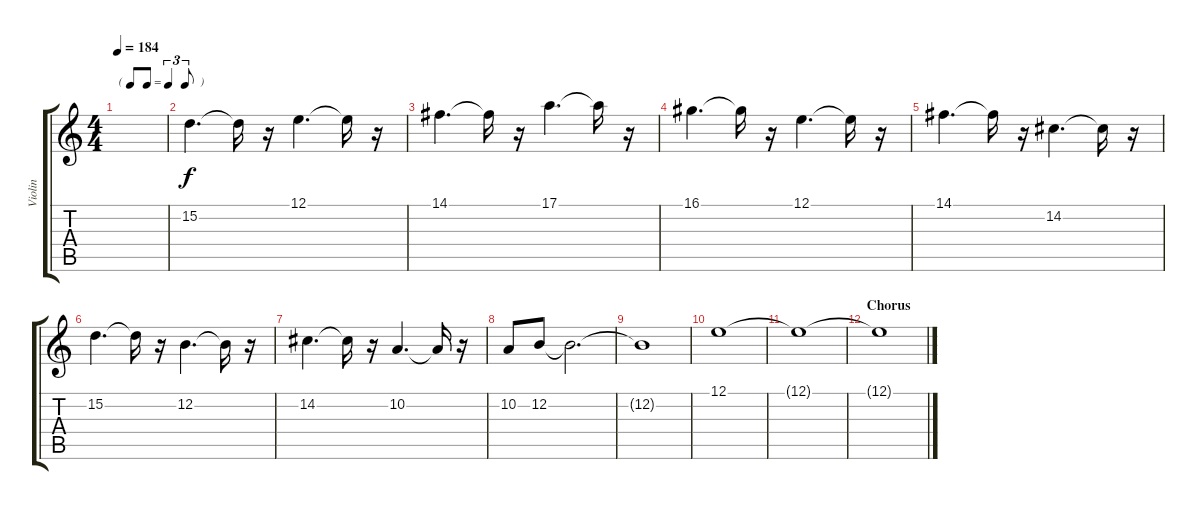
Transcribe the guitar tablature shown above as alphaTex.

\track ("Violin" "Violin") {instrument violin}
\staff {score tabs}
\tuning (E4 B3 G3 D3 A2 E2) {hide}
\ts (4 4)
\tf triplet8th
\tempo 184
\clef g2
\ks c
|
15.2.4{d volume 5} 15.2{t}.16 r.16 12.1.4{d} 12.1{t}.16 r.16 |
14.1.4{d} 14.1{t}.16 r.16 17.1.4{d} 17.1{t}.16 r.16 |
16.1.4{d} 16.1{t}.16 r.16 12.1.4{d} 12.1{t}.16 r.16 |
14.1.4{d} 14.1{t}.16 r.16 14.2.4{d} 14.2{t}.16 r.16 |
15.2.4{d} 15.2{t}.16 r.16 12.2.4{d} 12.2{t}.16 r.16 |
14.2.4{d} 14.2{t}.16 r.16 10.2.4{d} 10.2{t}.16 r.16 |
10.2.8 12.2.8 12.2{t}.2{d} |
12.2{t}.1 |
12.1.1 |
12.1{t}.1{volume 0} |
\section ("" "Chorus")
12.1{t}.1
